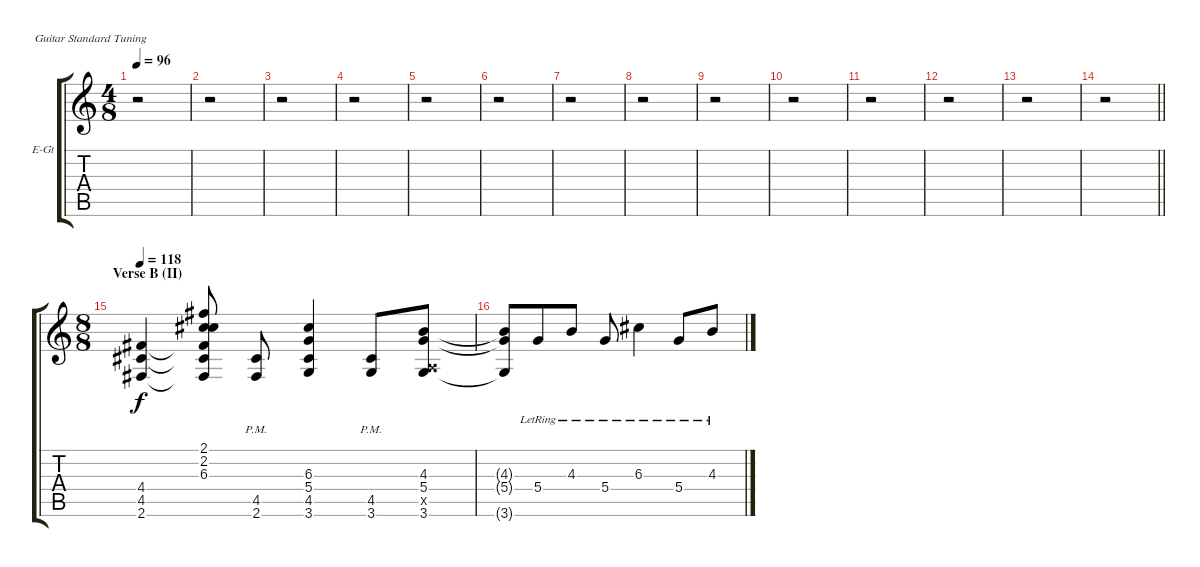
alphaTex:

\bracketExtendMode groupsimilarinstruments
\firstSystemTrackNameOrientation horizontal
\otherSystemsTrackNameOrientation horizontal
\track ("Jason Gobel (Distortion)" "E-Gt") {instrument distortionguitar}
\staff {score tabs}
\tuning (E4 B3 G3 D3 A2 E2)
\ts (4 8)
\tempo 96
\clef g2
\ks c
r.2{dy f} |
r.2 |
r.2 |
r.2 |
r.2 |
r.2 |
r.2 |
r.2 |
r.2 |
r.2 |
r.2 |
r.2 |
r.2 |
\barLineRight lightlight
r.2 |
\ts (8 8)
\section ("" "Verse B (II)")
\tempo 118
(4.4 4.5 2.6).4 (2.1 2.2 6.3 4.4{t} 4.5{t} 2.6{t}).8 (4.5{pm} 2.6{pm}).8 (6.3 5.4 4.5 3.6).4 (4.5{pm} 3.6{pm}).8 (4.3 5.4 0.5{x} 3.6).8 |
(4.3{t} 5.4{t} 3.6{t}).8 5.4{lr}.8 4.3{lr}.8 5.4{lr}.8 6.3{lr}.4 5.4{lr}.8 4.3{lr}.8
